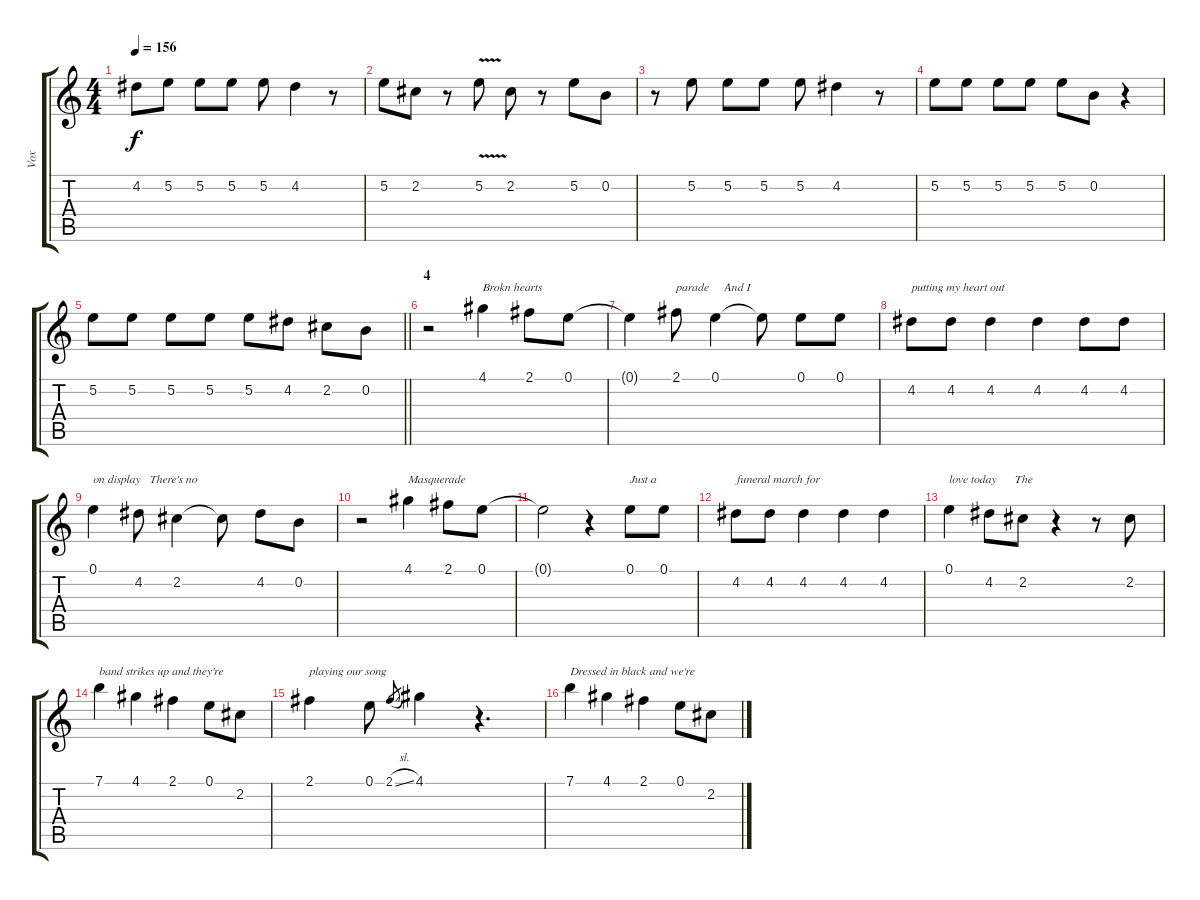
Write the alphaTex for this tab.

\track ("Vox" "Vox") {instrument overdrivenguitar}
\staff {score tabs}
\tuning (E4 B3 G3 D3 A2 E2) {hide}
\ts (4 4)
\tempo 156
\clef g2
\ks c
4.2.8{dy f} 5.2.8 5.2.8 5.2.8 5.2.8 4.2.4 r.8 |
5.2.8 2.2.8 r.8 5.2{v}.8 2.2.8 r.8 5.2.8 0.2.8 |
r.8 5.2.8 5.2.8 5.2.8 5.2.8 4.2.4 r.8 |
5.2.8 5.2.8 5.2.8 5.2.8 5.2.8 0.2.8 r.4 |
\barLineRight lightlight
5.2.8 5.2.8 5.2.8 5.2.8 5.2.8 4.2.8 2.2.8 0.2.8 |
\section ("" "4")
r.2 4.1.4{txt "Brokn hearts"} 2.1.8 0.1.8 |
0.1{t}.4 2.1.8{txt "parade     And I"} 0.1.4 0.1{t}.8 0.1.8 0.1.8 |
4.2.8{txt "putting my heart out"} 4.2.8 4.2.4 4.2.4 4.2.8 4.2.8 |
0.1.4{txt "on display   There's no"} 4.2.8 2.2.4 2.2{t}.8 4.2.8 0.2.8 |
r.2 4.1.4{txt "Masquerade"} 2.1.8 0.1.8 |
0.1{t}.2 r.4 0.1.8{txt "Just a"} 0.1.8 |
4.2.8{txt "funeral march for"} 4.2.8 4.2.4 4.2.4 4.2.4 |
0.1.4{txt "love today      The"} 4.2.8 2.2.8 r.4 r.8 2.2.8 |
7.1.4{txt "band strikes up and they're"} 4.1.4 2.1.4 0.1.8 2.2.8 |
2.1.4{txt "playing our song"} 0.1.8 2.1{sl}.8{gr} 4.1.4 r.4{d} |
7.1.4{txt "Dressed in black and we're"} 4.1.4 2.1.4 0.1.8 2.2.8
